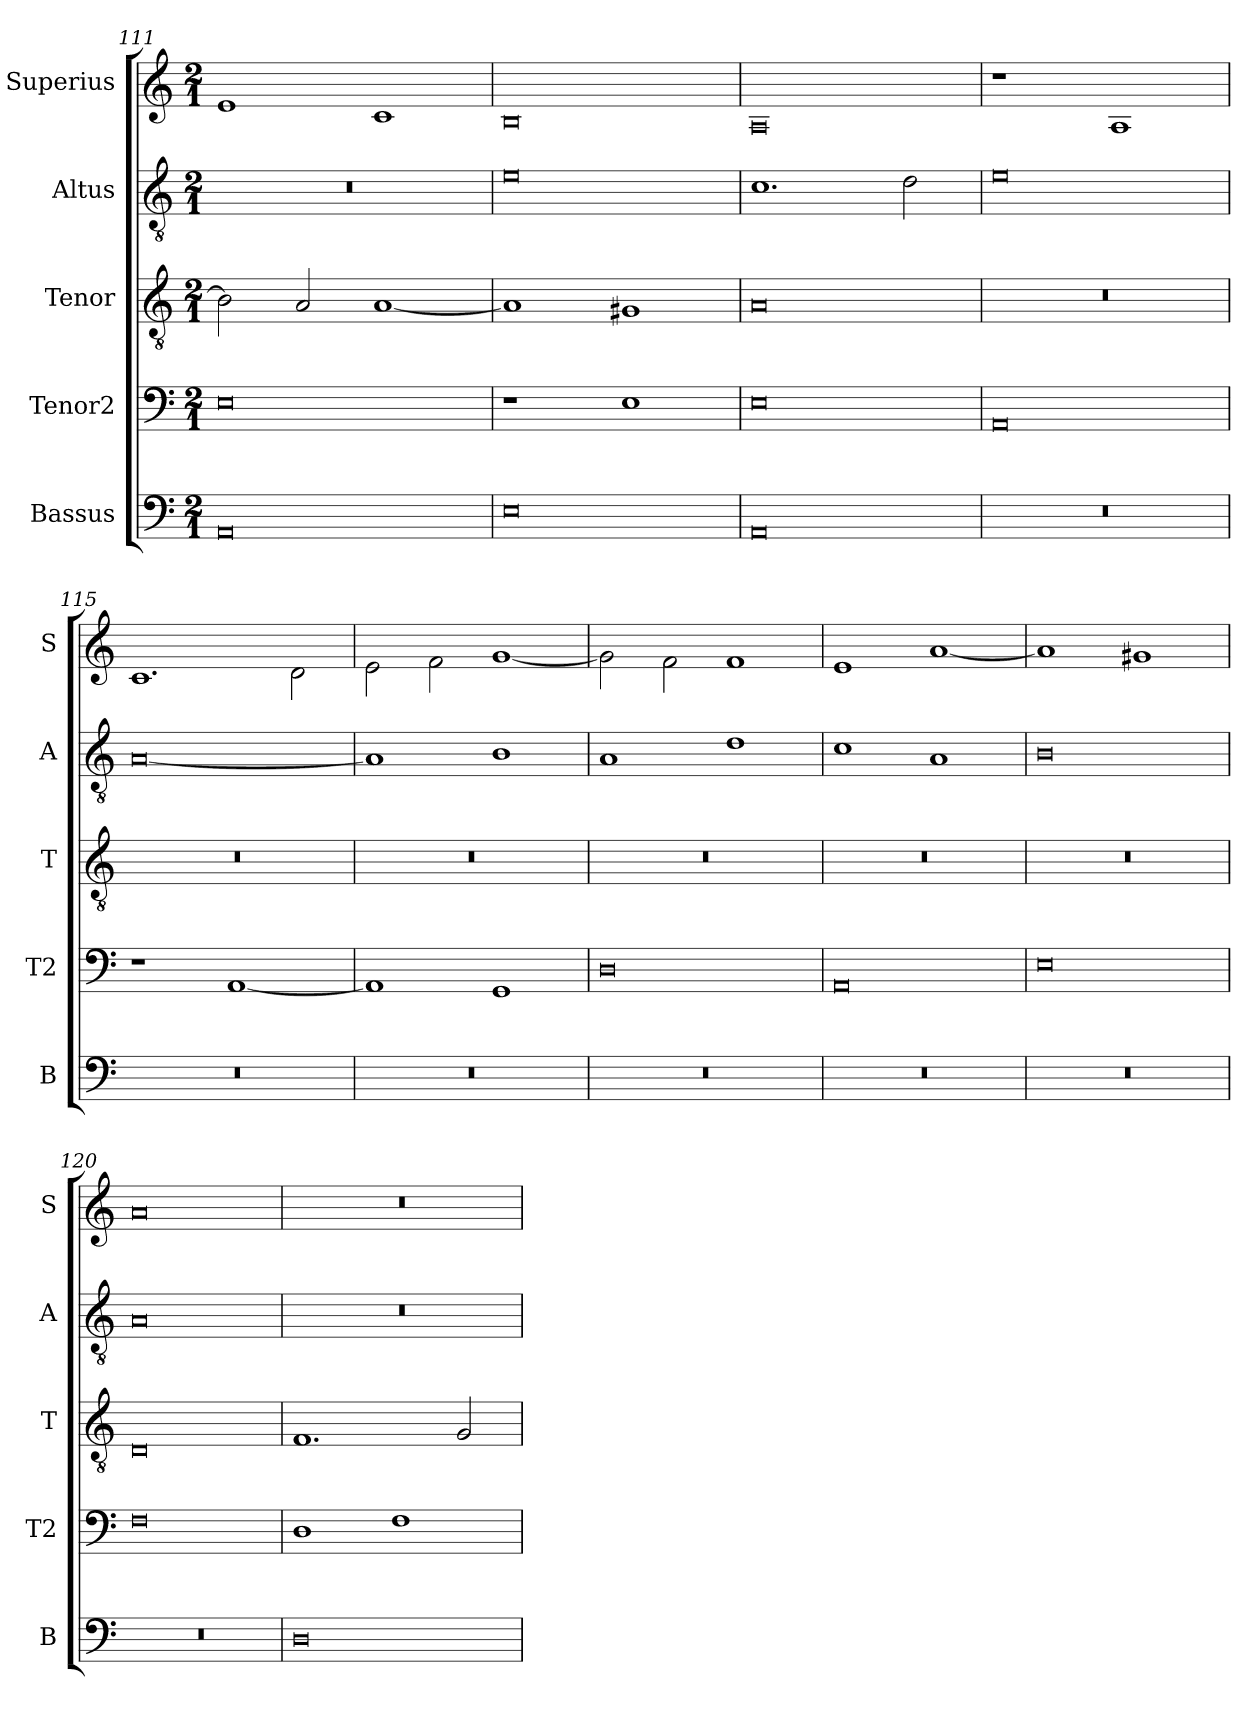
**kern	**kern	**kern	**kern	**kern
*part5	*part4	*part3	*part2	*part1
*staff5	*staff4	*staff3	*staff2	*staff1
*I"Bassus	*I"Tenor2	*I"Tenor	*I"Altus	*I"Superius
*I'B	*I'T2	*I'T	*I'A	*I'S
*clefF4	*clefF4	*clefGv2	*clefGv2	*clefG2
*k[]	*k[]	*k[]	*k[]	*k[]
*M2/1	*M2/1	*M2/1	*M2/1	*M2/1
=111	=111	=111	=111	=111
0AA	0E	2B\]	0r	1e
.	.	2A/	.	.
.	.	[1A	.	1c
=112	=112	=112	=112	=112
0E	1r	1A]	0e	0B
.	1E	1G#X	.	.
=113	=113	=113	=113	=113
0AA	0E	0A	1.c	0A
.	.	.	2d\	.
=114	=114	=114	=114	=114
0r	0AA	0r	0e	1r
.	.	.	.	1A
=115	=115	=115	=115	=115
0r	1r	0r	[0A	1.c
.	[1AA	.	.	.
.	.	.	.	2d\
=116	=116	=116	=116	=116
0r	1AA]	0r	1A]	2e\
.	.	.	.	2f\
.	1GG	.	1B	[1g
=117	=117	=117	=117	=117
0r	0D	0r	1A	2g\]
.	.	.	.	2f\
.	.	.	1d	1f
=118	=118	=118	=118	=118
0r	0AA	0r	1c	1e
.	.	.	1A	[1a
=119	=119	=119	=119	=119
0r	0E	0r	0B	1a]
.	.	.	.	1g#X
=120	=120	=120	=120	=120
0r	0F	0D	0A	0a
=121	=121	=121	=121	=121
0D	1D	1.F	0r	0r
.	1F	.	.	.
.	.	2G/	.	.
=	=	=	=	=
*-	*-	*-	*-	*-
